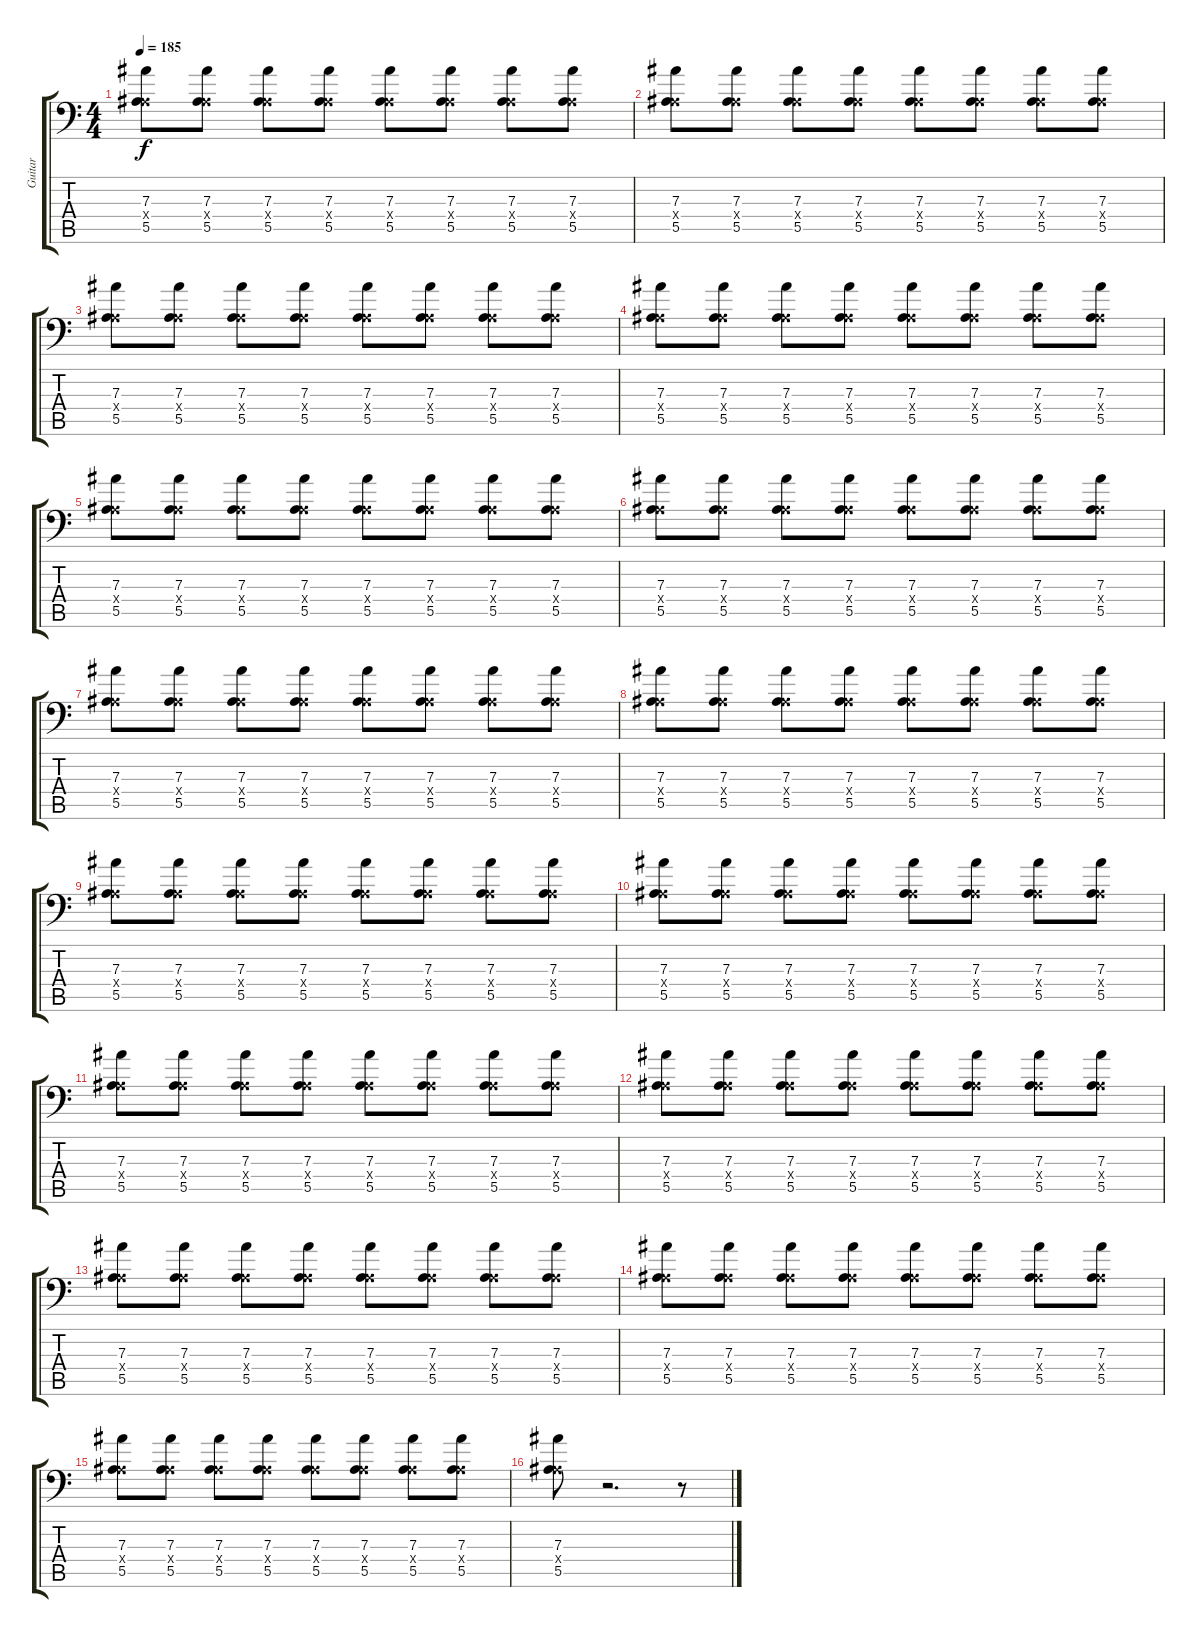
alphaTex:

\track ("Guitar" "Guitar") {instrument distortionguitar}
\staff {score tabs}
\tuning (C4 G3 Eb3 Bb2 F2 Bb1) {hide}
\ts (4 4)
\tempo 185
\clef f4
\ks c
(7.3 0.4{x} 5.5).8{dy f} (7.3 0.4{x} 5.5).8 (7.3 0.4{x} 5.5).8 (7.3 0.4{x} 5.5).8 (7.3 0.4{x} 5.5).8 (7.3 0.4{x} 5.5).8 (7.3 0.4{x} 5.5).8 (7.3 0.4{x} 5.5).8 |
(7.3 0.4{x} 5.5).8 (7.3 0.4{x} 5.5).8 (7.3 0.4{x} 5.5).8 (7.3 0.4{x} 5.5).8 (7.3 0.4{x} 5.5).8 (7.3 0.4{x} 5.5).8 (7.3 0.4{x} 5.5).8 (7.3 0.4{x} 5.5).8 |
(7.3 0.4{x} 5.5).8 (7.3 0.4{x} 5.5).8 (7.3 0.4{x} 5.5).8 (7.3 0.4{x} 5.5).8 (7.3 0.4{x} 5.5).8 (7.3 0.4{x} 5.5).8 (7.3 0.4{x} 5.5).8 (7.3 0.4{x} 5.5).8 |
(7.3 0.4{x} 5.5).8 (7.3 0.4{x} 5.5).8 (7.3 0.4{x} 5.5).8 (7.3 0.4{x} 5.5).8 (7.3 0.4{x} 5.5).8 (7.3 0.4{x} 5.5).8 (7.3 0.4{x} 5.5).8 (7.3 0.4{x} 5.5).8 |
(7.3 0.4{x} 5.5).8 (7.3 0.4{x} 5.5).8 (7.3 0.4{x} 5.5).8 (7.3 0.4{x} 5.5).8 (7.3 0.4{x} 5.5).8 (7.3 0.4{x} 5.5).8 (7.3 0.4{x} 5.5).8 (7.3 0.4{x} 5.5).8 |
(7.3 0.4{x} 5.5).8 (7.3 0.4{x} 5.5).8 (7.3 0.4{x} 5.5).8 (7.3 0.4{x} 5.5).8 (7.3 0.4{x} 5.5).8 (7.3 0.4{x} 5.5).8 (7.3 0.4{x} 5.5).8 (7.3 0.4{x} 5.5).8 |
(7.3 0.4{x} 5.5).8 (7.3 0.4{x} 5.5).8 (7.3 0.4{x} 5.5).8 (7.3 0.4{x} 5.5).8 (7.3 0.4{x} 5.5).8 (7.3 0.4{x} 5.5).8 (7.3 0.4{x} 5.5).8 (7.3 0.4{x} 5.5).8 |
(7.3 0.4{x} 5.5).8 (7.3 0.4{x} 5.5).8 (7.3 0.4{x} 5.5).8 (7.3 0.4{x} 5.5).8 (7.3 0.4{x} 5.5).8 (7.3 0.4{x} 5.5).8 (7.3 0.4{x} 5.5).8 (7.3 0.4{x} 5.5).8 |
(7.3 0.4{x} 5.5).8 (7.3 0.4{x} 5.5).8 (7.3 0.4{x} 5.5).8 (7.3 0.4{x} 5.5).8 (7.3 0.4{x} 5.5).8 (7.3 0.4{x} 5.5).8 (7.3 0.4{x} 5.5).8 (7.3 0.4{x} 5.5).8 |
(7.3 0.4{x} 5.5).8 (7.3 0.4{x} 5.5).8 (7.3 0.4{x} 5.5).8 (7.3 0.4{x} 5.5).8 (7.3 0.4{x} 5.5).8 (7.3 0.4{x} 5.5).8 (7.3 0.4{x} 5.5).8 (7.3 0.4{x} 5.5).8 |
(7.3 0.4{x} 5.5).8 (7.3 0.4{x} 5.5).8 (7.3 0.4{x} 5.5).8 (7.3 0.4{x} 5.5).8 (7.3 0.4{x} 5.5).8 (7.3 0.4{x} 5.5).8 (7.3 0.4{x} 5.5).8 (7.3 0.4{x} 5.5).8 |
(7.3 0.4{x} 5.5).8 (7.3 0.4{x} 5.5).8 (7.3 0.4{x} 5.5).8 (7.3 0.4{x} 5.5).8 (7.3 0.4{x} 5.5).8 (7.3 0.4{x} 5.5).8 (7.3 0.4{x} 5.5).8 (7.3 0.4{x} 5.5).8 |
(7.3 0.4{x} 5.5).8 (7.3 0.4{x} 5.5).8 (7.3 0.4{x} 5.5).8 (7.3 0.4{x} 5.5).8 (7.3 0.4{x} 5.5).8 (7.3 0.4{x} 5.5).8 (7.3 0.4{x} 5.5).8 (7.3 0.4{x} 5.5).8 |
(7.3 0.4{x} 5.5).8 (7.3 0.4{x} 5.5).8 (7.3 0.4{x} 5.5).8 (7.3 0.4{x} 5.5).8 (7.3 0.4{x} 5.5).8 (7.3 0.4{x} 5.5).8 (7.3 0.4{x} 5.5).8 (7.3 0.4{x} 5.5).8 |
(7.3 0.4{x} 5.5).8 (7.3 0.4{x} 5.5).8 (7.3 0.4{x} 5.5).8 (7.3 0.4{x} 5.5).8 (7.3 0.4{x} 5.5).8 (7.3 0.4{x} 5.5).8 (7.3 0.4{x} 5.5).8 (7.3 0.4{x} 5.5).8 |
(7.3 0.4{x} 5.5).8 r.2{d} r.8
